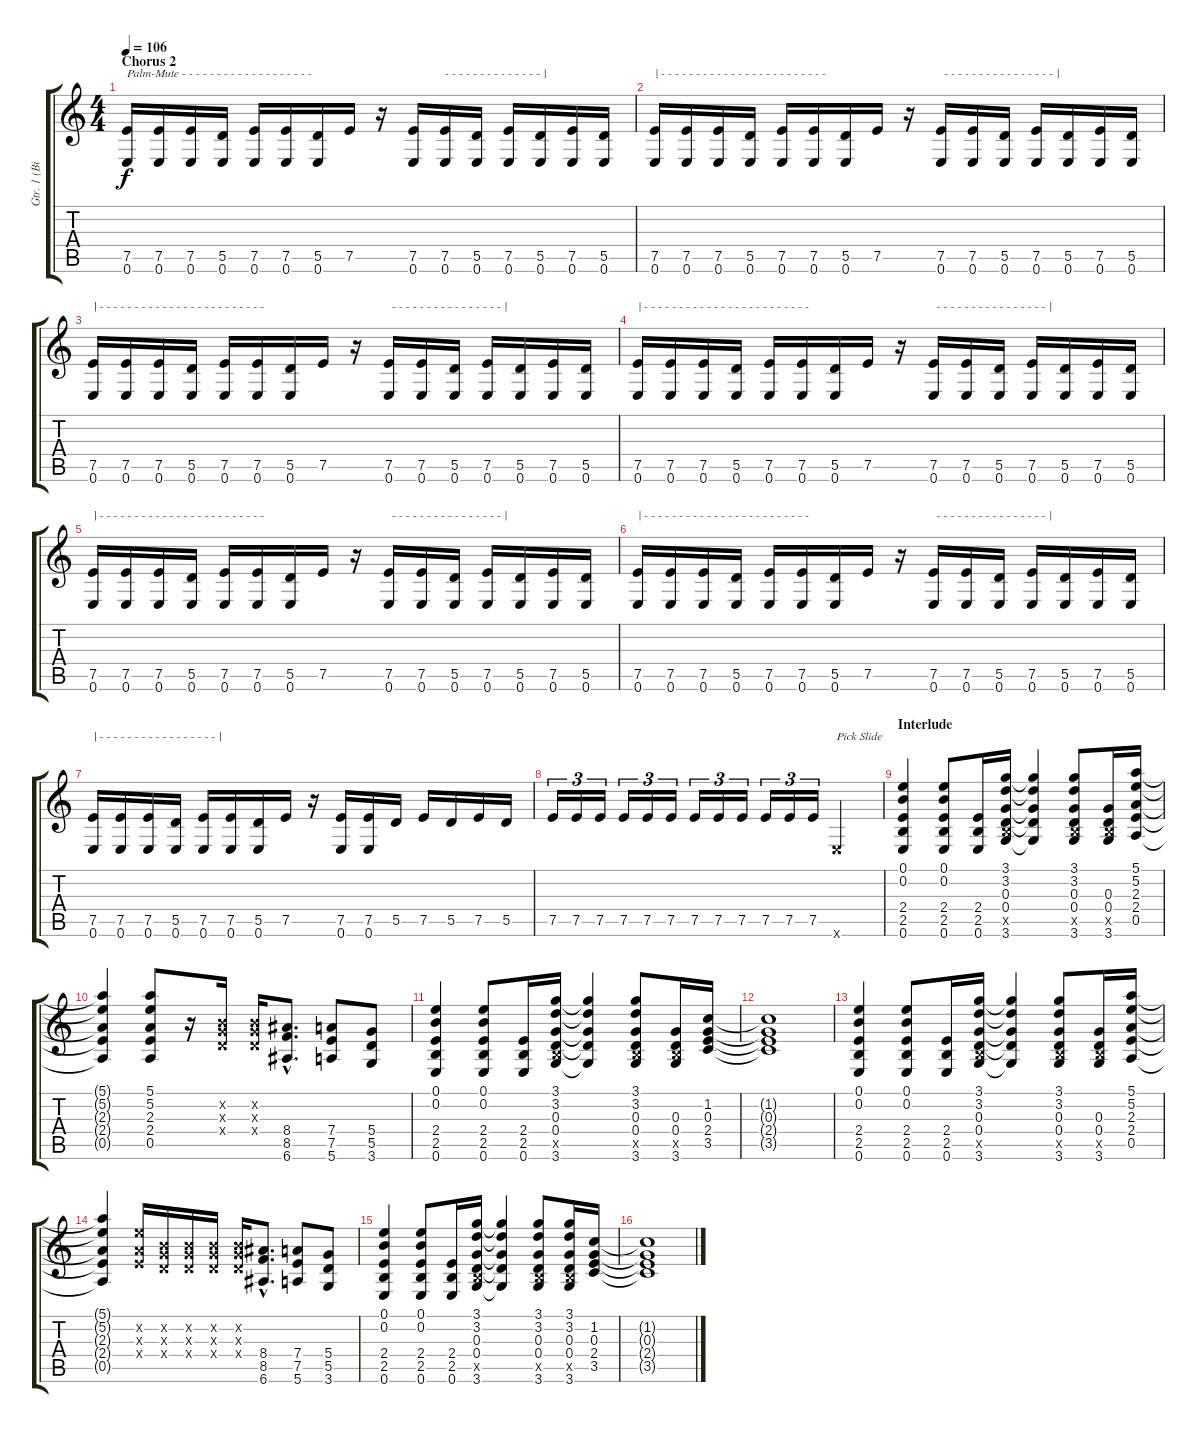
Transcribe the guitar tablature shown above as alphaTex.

\track ("Gtr. 1 (Billy)" "Gtr. 1 (Bi") {instrument overdrivenguitar}
\staff {score tabs}
\tuning (E4 B3 G3 D3 A2 E2) {hide}
\ts (4 4)
\section ("" "Chorus 2")
\tempo 106
\clef g2
\ks c
(7.5 0.6).16{txt "Palm-Mute - - - - - - - - - - - - - - - - - - -" dy f} (7.5 0.6).16 (7.5 0.6).16 (5.5 0.6).16 (7.5 0.6).16 (7.5 0.6).16 (5.5 0.6).16 7.5.16 r.16 (7.5 0.6).16 (7.5 0.6).16{txt "- - - - - - - - - - - - - - |"} (5.5 0.6).16 (7.5 0.6).16 (5.5 0.6).16 (7.5 0.6).16 (5.5 0.6).16 |
(7.5 0.6).16{txt "| - - - - - - - - - - - - - - - - - - - - - - - -"} (7.5 0.6).16 (7.5 0.6).16 (5.5 0.6).16 (7.5 0.6).16 (7.5 0.6).16 (5.5 0.6).16 7.5.16 r.16 (7.5 0.6).16{txt " - - - - - - - - - - - - - - - - |"} (7.5 0.6).16 (5.5 0.6).16 (7.5 0.6).16 (5.5 0.6).16 (7.5 0.6).16 (5.5 0.6).16 |
(7.5 0.6).16{txt "| - - - - - - - - - - - - - - - - - - - - - - - -"} (7.5 0.6).16 (7.5 0.6).16 (5.5 0.6).16 (7.5 0.6).16 (7.5 0.6).16 (5.5 0.6).16 7.5.16 r.16 (7.5 0.6).16{txt " - - - - - - - - - - - - - - - - |"} (7.5 0.6).16 (5.5 0.6).16 (7.5 0.6).16 (5.5 0.6).16 (7.5 0.6).16 (5.5 0.6).16 |
(7.5 0.6).16{txt "| - - - - - - - - - - - - - - - - - - - - - - - -"} (7.5 0.6).16 (7.5 0.6).16 (5.5 0.6).16 (7.5 0.6).16 (7.5 0.6).16 (5.5 0.6).16 7.5.16 r.16 (7.5 0.6).16{txt " - - - - - - - - - - - - - - - - |"} (7.5 0.6).16 (5.5 0.6).16 (7.5 0.6).16 (5.5 0.6).16 (7.5 0.6).16 (5.5 0.6).16 |
(7.5 0.6).16{txt "| - - - - - - - - - - - - - - - - - - - - - - - -"} (7.5 0.6).16 (7.5 0.6).16 (5.5 0.6).16 (7.5 0.6).16 (7.5 0.6).16 (5.5 0.6).16 7.5.16 r.16 (7.5 0.6).16{txt " - - - - - - - - - - - - - - - - |"} (7.5 0.6).16 (5.5 0.6).16 (7.5 0.6).16 (5.5 0.6).16 (7.5 0.6).16 (5.5 0.6).16 |
(7.5 0.6).16{txt "| - - - - - - - - - - - - - - - - - - - - - - - -"} (7.5 0.6).16 (7.5 0.6).16 (5.5 0.6).16 (7.5 0.6).16 (7.5 0.6).16 (5.5 0.6).16 7.5.16 r.16 (7.5 0.6).16{txt " - - - - - - - - - - - - - - - - |"} (7.5 0.6).16 (5.5 0.6).16 (7.5 0.6).16 (5.5 0.6).16 (7.5 0.6).16 (5.5 0.6).16 |
(7.5 0.6).16{txt "| - - - - - - - - - - - - - - - - - |"} (7.5 0.6).16 (7.5 0.6).16 (5.5 0.6).16 (7.5 0.6).16 (7.5 0.6).16 (5.5 0.6).16 7.5.16 r.16 (7.5 0.6).16 (7.5 0.6).16 5.5.16 7.5.16 5.5.16 7.5.16 5.5.16 |
7.5.16{tu (3 2)} 7.5.16{tu (3 2)} 7.5.16{tu (3 2)} 7.5.16{tu (3 2)} 7.5.16{tu (3 2)} 7.5.16{tu (3 2)} 7.5.16{tu (3 2)} 7.5.16{tu (3 2)} 7.5.16{tu (3 2)} 7.5.16{tu (3 2)} 7.5.16{tu (3 2)} 7.5.16{tu (3 2)} 0.6{x}.2{txt "Pick Slide"} |
\section ("" "Interlude")
(0.1 0.2 2.4 2.5 0.6).4 (0.1 0.2 2.4 2.5 0.6).8 (2.4 2.5 0.6).16 (3.1 3.2 0.3 0.4 2.5{x} 3.6).16 (3.1{t} 3.2{t} 0.3{t} 0.4{t} 3.6{t}).4 (3.1 3.2 0.3 0.4 2.5{x} 3.6).8 (0.3 0.4 2.5{x} 3.6).16 (5.1 5.2 2.3 2.4 0.5).16 |
(5.1{t} 5.2{t} 2.3{t} 2.4{t} 0.5{t}).4 (5.1 5.2 2.3 2.4 0.5).8 r.16 (0.2{x} 0.3{x} 0.4{x}).16 (0.2{x} 0.3{x} 0.4{x}).16 (8.4{hac} 8.5{hac} 6.6{hac}).8{d} (7.4 7.5 5.6).8 (5.4 5.5 3.6).8 |
(0.1 0.2 2.4 2.5 0.6).4 (0.1 0.2 2.4 2.5 0.6).8 (2.4 2.5 0.6).16 (3.1 3.2 0.3 0.4 2.5{x} 3.6).16 (3.1{t} 3.2{t} 0.3{t} 0.4{t} 3.6{t}).4 (3.1 3.2 0.3 0.4 2.5{x} 3.6).8 (0.3 0.4 2.5{x} 3.6).16 (1.2 0.3 2.4 3.5).16 |
(1.2{t} 0.3{t} 2.4{t} 3.5{t}).1 |
(0.1 0.2 2.4 2.5 0.6).4 (0.1 0.2 2.4 2.5 0.6).8 (2.4 2.5 0.6).16 (3.1 3.2 0.3 0.4 2.5{x} 3.6).16 (3.1{t} 3.2{t} 0.3{t} 0.4{t} 3.6{t}).4 (3.1 3.2 0.3 0.4 2.5{x} 3.6).8 (0.3 0.4 2.5{x} 3.6).16 (5.1 5.2 2.3 2.4 0.5).16 |
(5.1{t} 5.2{t} 2.3{t} 2.4{t} 0.5{t}).4 (5.2{x} 2.3{x} 2.4{x}).16 (0.2{x} 0.3{x} 0.4{x}).16 (0.2{x} 0.3{x} 0.4{x}).16 (0.2{x} 0.3{x} 0.4{x}).16 (0.2{x} 0.3{x} 0.4{x}).16 (8.4{hac} 8.5{hac} 6.6{hac}).8{d} (7.4 7.5 5.6).8 (5.4 5.5 3.6).8 |
(0.1 0.2 2.4 2.5 0.6).4 (0.1 0.2 2.4 2.5 0.6).8 (2.4 2.5 0.6).16 (3.1 3.2 0.3 0.4 2.5{x} 3.6).16 (3.1{t} 3.2{t} 0.3{t} 0.4{t} 3.6{t}).4 (3.1 3.2 0.3 0.4 2.5{x} 3.6).8 (3.1 3.2 0.3 0.4 2.5{x} 3.6).16 (1.2 0.3 2.4 3.5).16 |
(1.2{t} 0.3{t} 2.4{t} 3.5{t}).1
